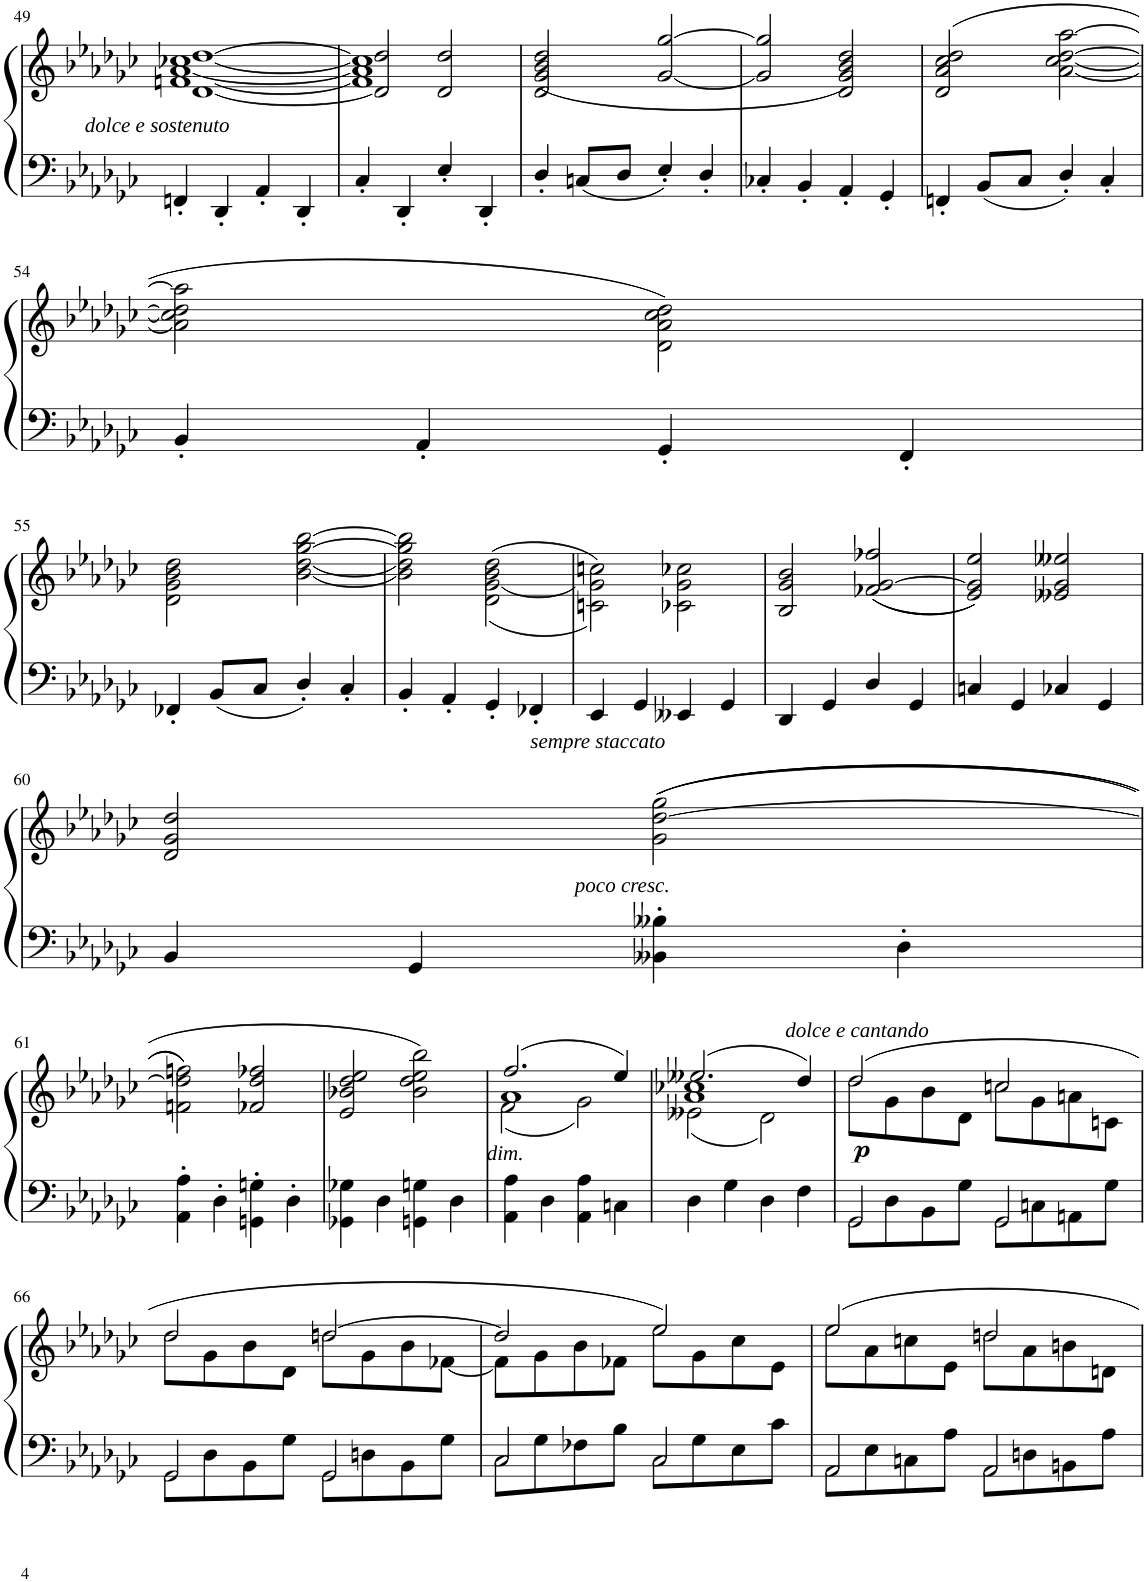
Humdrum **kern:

**kern	**kern	**dynam
*part1	*part1	*part1
*staff2	*staff1	*staff1/2
*I"Piano	*	*
*I'Pno	*	*
!!LO:PB:g=z
*clefF4	*clefG2	*
*k[b-e-a-d-g-c-]	*k[b-e-a-d-g-c-]	*
*M4/4	*M4/4	*
*met(c|)	*met(c|)	*
=49	=49	=49
*	*^	*
!	!	!	!LO:DY:a=2
4FFn'/	[<1d- [>1dd-	[1fn [1a- [1cc-X	other-dynamics
4DD-'/	.	.	.
4AA-'/	.	.	.
4DD-'/	.	.	.
=50	=50	=50	=50
4C-'/	2d-/] 2dd-/]	1f] 1a-] 1cc-]	.
4DD-'/	.	.	.
4E-'/	2d-/ 2dd-/	.	.
4DD-'/	.	.	.
*	*v	*v	*
=51	=51	=51
4D-'/	(2d-/ 2g-/ 2b-/ 2dd-/	.
8Cn/L	.	.
8D-/J	.	.
4E-'/	[<2g-/ [>2gg-/	.
4D-'/	.	.
=52	=52	=52
4C-X'/	2g-/] 2gg-/]	.
4BB-'/	.	.
4AA-'/	2d-/ 2g-/ 2b-/ 2dd-/)	.
4GG-'/	.	.
=53	=53	=53
4FFn'/	(2d-/ 2a-/ 2cc-/ 2dd-/	.
8BB-/L	.	.
8C-/J	.	.
4D-'/	[<2a-\ [<2cc-\ [2dd-\ [2aa-\	.
4C-'/	.	.
!!LO:LB:g=z
=54	=54	=54
4BB-'/	2a-\] 2cc-\] 2dd-\] 2aa-\]	.
4AA-'/	.	.
4GG-'/	2d-\ 2a-\ 2cc-\ 2dd-\)	.
4FF'/	.	.
!!LO:LB:g=z
=55	=55	=55
4FF-X'/	2d-\ 2g-\ 2b-\ 2dd-\	.
8BB-/L	.	.
8C-/J	.	.
4D-'/	[<2b-\ [<2dd-\ [2gg-\ [2bb-\	.
4C-'/	.	.
=56	=56	=56
4BB-'/	2b-\] 2dd-\] 2gg-\] 2bb-\]	.
4AA-'/	.	.
4GG-'/	(>(<2d-\ [<2g-\ 2b-\ 2dd-\	.
4FF-X'/	.	.
=57	=57	=57
!	!	!LO:DY:b=2
4EE-'/	2cn\ 2g-\] 2ccn\))	other-dynamics
4GG-'/	.	.
4EE--X'/	2c-X\ 2g-\ 2cc-X\	.
4GG-'/	.	.
=58	=58	=58
4DD-'/	2B-/ 2g-/ 2b-/	.
4GG-'/	.	.
4D-'/	(<(2f-X/ [>2g-/ 2ff-X/	.
4GG-'/	.	.
=59	=59	=59
4Cn'/	2e-/ 2g-/] 2ee-/))	.
4GG-'/	.	.
4C-X'/	2e--X/ 2g-/ 2ee--X/	.
4GG-'/	.	.
!!LO:LB:g=z
=60	=60	=60
4BB-'/	2d-/ 2g-/ 2dd-/	.
4GG-'/	.	.
!	!	!LO:DY:b
4BB--X\' 4B--X\'	(>((2g-\ [2dd-\ 2gg-\	other-dynamics
4D-'\	.	.
!!LO:LB:g=z
=61	=61	=61
4AA-\' 4A-\'	2fn\ 2dd-\] 2ffn\))	.
4D-'\	.	.
4GGn\' 4Gn\'	2f-X/ 2dd-/ 2ff-X/	.
4D-'\	.	.
=62	=62	=62
4GG-X\' 4G-X\'	2e-/ 2b-X/ 2dd-/ 2ee-/	.
4D-'\	.	.
4GGn\' 4Gn\'	2b-\ 2dd-\ 2ee-\ 2bb-\)	.
4D-'\	.	.
=63	=63	=63
*	*^	*
*	*	*^	*
!	!	!	!	!LO:DY:a=2
4AA-\' 4A-\'	(2.ff/	(2f\	1a-	other-dynamics
4D-'\	.	.	.	.
4AA-\' 4A-\'	.	2g-\)	.	.
4Cn'\	4ee-/)	.	.	.
=64	=64	=64	=64	=64
4D-'\	(2.ee--X/	(2e--X\	1a- 1cc-X	.
4G-'\	.	.	.	.
4D-'\	.	2d-\)	.	.
4F'\	4dd-/)	.	.	.
*	*	*v	*v	*
=65	=65	=65	=65
*^	*	*	*
!	!	!	!	!LO:DY:a=2
!	!	!	!	!LO:DY:n=1:a
2GG-/	8GG-\L	(2dd-/	8dd-\L	p other-dynamics
.	8D-\	.	8g-\	.
.	8BB-\	.	8b-\	.
.	8G-\J	.	8d-\J	.
2GG-/	8GG-\L	2ccn/	8cc\L	.
.	8Cn\	.	8g-\	.
.	8AAn\	.	8an\	.
.	8G-\J	.	8cn\J	.
!!LO:LB:g=z	!!
=66	=66	=66	=66	=66
2GG-/	8GG-\L	2dd-/	8dd-\L	.
.	8D-\	.	8g-\	.
.	8BB-\	.	8b-\	.
.	8G-\J	.	8d-\J	.
2GG-/	8GG-\L	[2ddn/	8dd\L	.
.	8Dn\	.	8g-\	.
.	8BB-\	.	8b-\	.
.	8G-\J	.	[8f-X\J	.
=67	=67	=67	=67	=67
2C-/	8C-\L	2dd/]	8f-\L]	.
.	8G-\	.	8g-\	.
.	8F-X\	.	8b-\	.
.	8B-\J	.	8f-X\J	.
2C-/	8C-\L	2ee-/)	8ee-\L	.
.	8G-\	.	8g-\	.
.	8E-\	.	8cc-\	.
.	8c-\J	.	8e-\J	.
=68	=68	=68	=68	=68
2AA-/	8AA-\L	2ee-/	8ee-\L	.
.	8E-\	.	8a-\	.
.	8Cn\	.	8ccn\	.
.	8A-\J	.	8e-\J	.
2AA-/	8AA-\L	2ddn/	8dd\L	.
.	8Dn\	.	8a-\	.
.	8BBn\	.	8bn\	.
.	8A-\J	.	8dn\J	.
*v	*v	*	*	*
*	*v	*v	*
=	=	=
*-	*-	*-
